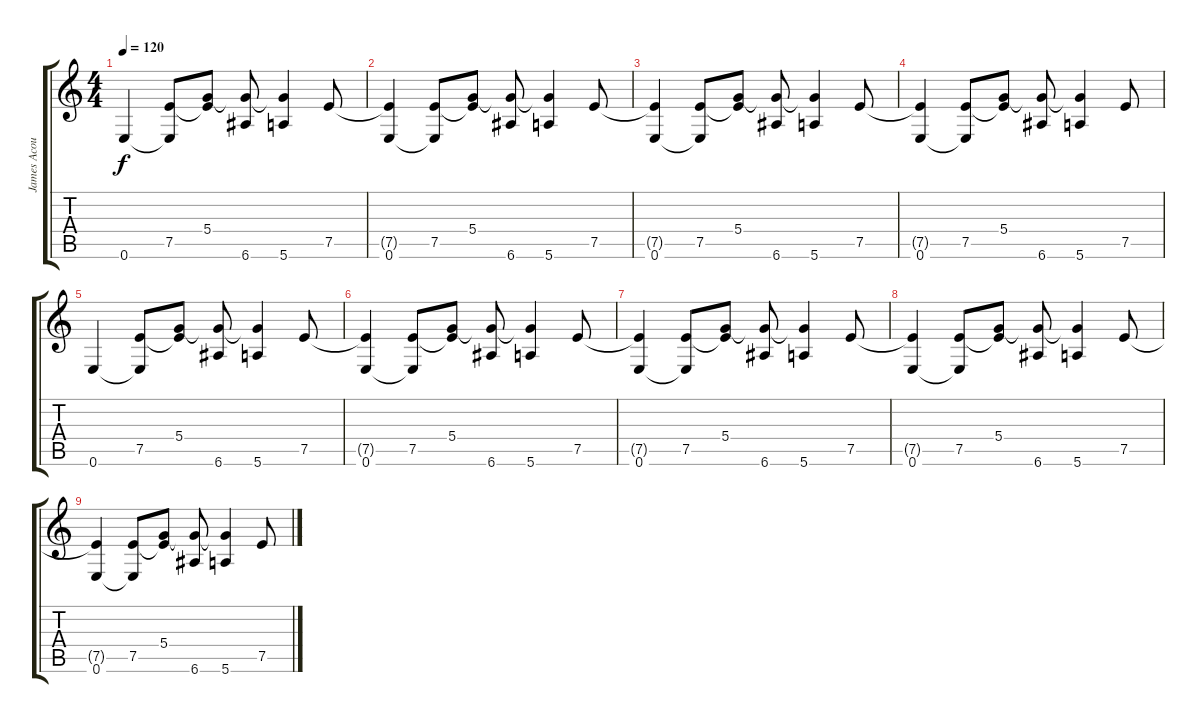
\track ("James Acoustic 2" "James Acou") {instrument acousticguitarsteel}
\staff {score tabs}
\tuning (E4 B3 G3 D3 A2 E2) {hide}
\ts (4 4)
\tempo 120
\clef g2
\ks c
0.6.4{dy f volume 4} (7.5 0.6{t}).8 (5.4 7.5{t}).8 (5.4{t} 6.6).8 (5.4{t} 5.6).4 7.5.8 |
(7.5{t} 0.6).4 (7.5 0.6{t}).8 (5.4 7.5{t}).8 (5.4{t} 6.6).8 (5.4{t} 5.6).4 7.5.8 |
(7.5{t} 0.6).4 (7.5 0.6{t}).8 (5.4 7.5{t}).8 (5.4{t} 6.6).8 (5.4{t} 5.6).4 7.5.8 |
(7.5{t} 0.6).4 (7.5 0.6{t}).8 (5.4 7.5{t}).8 (5.4{t} 6.6).8 (5.4{t} 5.6).4 7.5.8 |
0.6.4{volume 2} (7.5 0.6{t}).8 (5.4 7.5{t}).8 (5.4{t} 6.6).8 (5.4{t} 5.6).4 7.5.8 |
(7.5{t} 0.6).4 (7.5 0.6{t}).8 (5.4 7.5{t}).8 (5.4{t} 6.6).8 (5.4{t} 5.6).4 7.5.8 |
(7.5{t} 0.6).4 (7.5 0.6{t}).8 (5.4 7.5{t}).8 (5.4{t} 6.6).8 (5.4{t} 5.6).4 7.5.8 |
(7.5{t} 0.6).4 (7.5 0.6{t}).8{volume 1} (5.4 7.5{t}).8 (5.4{t} 6.6).8 (5.4{t} 5.6).4 7.5.8 |
(7.5{t} 0.6).4 (7.5 0.6{t}).8 (5.4 7.5{t}).8 (5.4{t} 6.6).8 (5.4{t} 5.6).4 7.5.8
